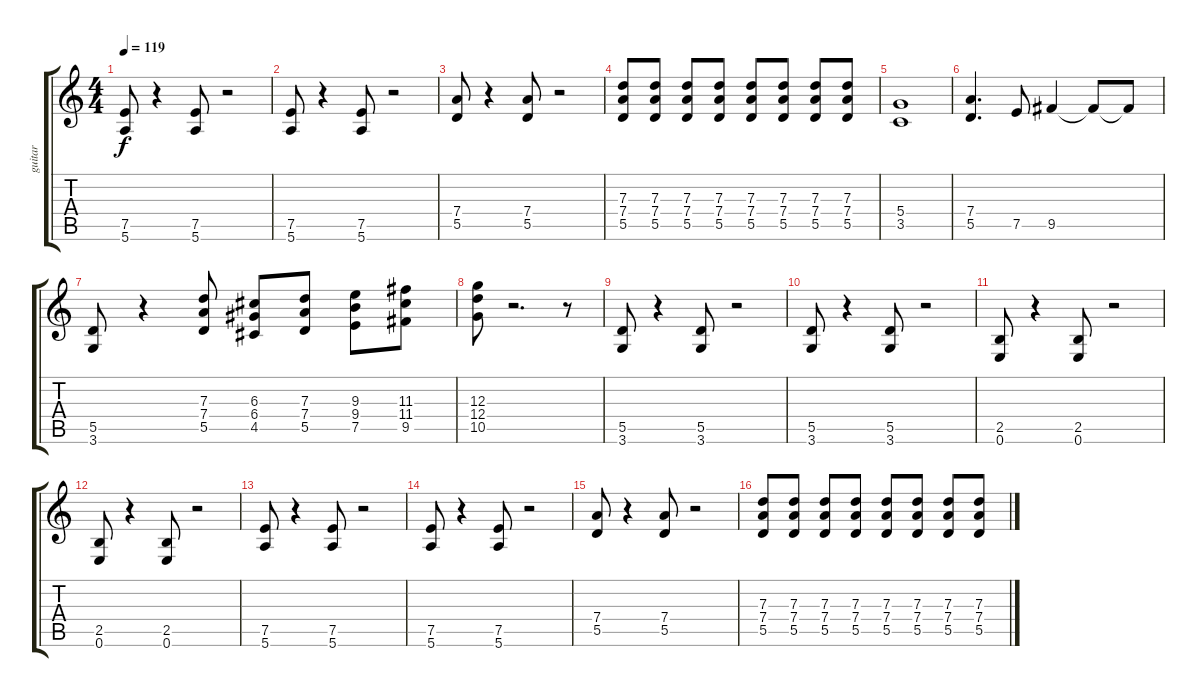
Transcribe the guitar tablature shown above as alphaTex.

\track ("guitar" "guitar") {instrument distortionguitar}
\staff {score tabs}
\tuning (E4 B3 G3 D3 A2 E2) {hide}
\ts (4 4)
\tempo 119
\clef g2
\ks c
(7.5 5.6).8{dy f} r.4 (7.5 5.6).8 r.2 |
(7.5 5.6).8 r.4 (7.5 5.6).8 r.2 |
(7.4 5.5).8 r.4 (7.4 5.5).8 r.2 |
(7.3 7.4 5.5).8 (7.3 7.4 5.5).8 (7.3 7.4 5.5).8 (7.3 7.4 5.5).8 (7.3 7.4 5.5).8 (7.3 7.4 5.5).8 (7.3 7.4 5.5).8 (7.3 7.4 5.5).8 |
(5.4 3.5).1 |
(7.4 5.5).4{d} 7.5.8 9.5.4 9.5{t}.8 9.5{t}.8 |
(5.5 3.6).8 r.4 (7.3 7.4 5.5).8 (6.3 6.4 4.5).8 (7.3 7.4 5.5).8 (9.3 9.4 7.5).8 (11.3 11.4 9.5).8 |
(12.3 12.4 10.5).8 r.2{d} r.8 |
(5.5 3.6).8 r.4 (5.5 3.6).8 r.2 |
(5.5 3.6).8 r.4 (5.5 3.6).8 r.2 |
(2.5 0.6).8 r.4 (2.5 0.6).8 r.2 |
(2.5 0.6).8 r.4 (2.5 0.6).8 r.2 |
(7.5 5.6).8 r.4 (7.5 5.6).8 r.2 |
(7.5 5.6).8 r.4 (7.5 5.6).8 r.2 |
(7.4 5.5).8 r.4 (7.4 5.5).8 r.2 |
(7.3 7.4 5.5).8 (7.3 7.4 5.5).8 (7.3 7.4 5.5).8 (7.3 7.4 5.5).8 (7.3 7.4 5.5).8 (7.3 7.4 5.5).8 (7.3 7.4 5.5).8 (7.3 7.4 5.5).8
